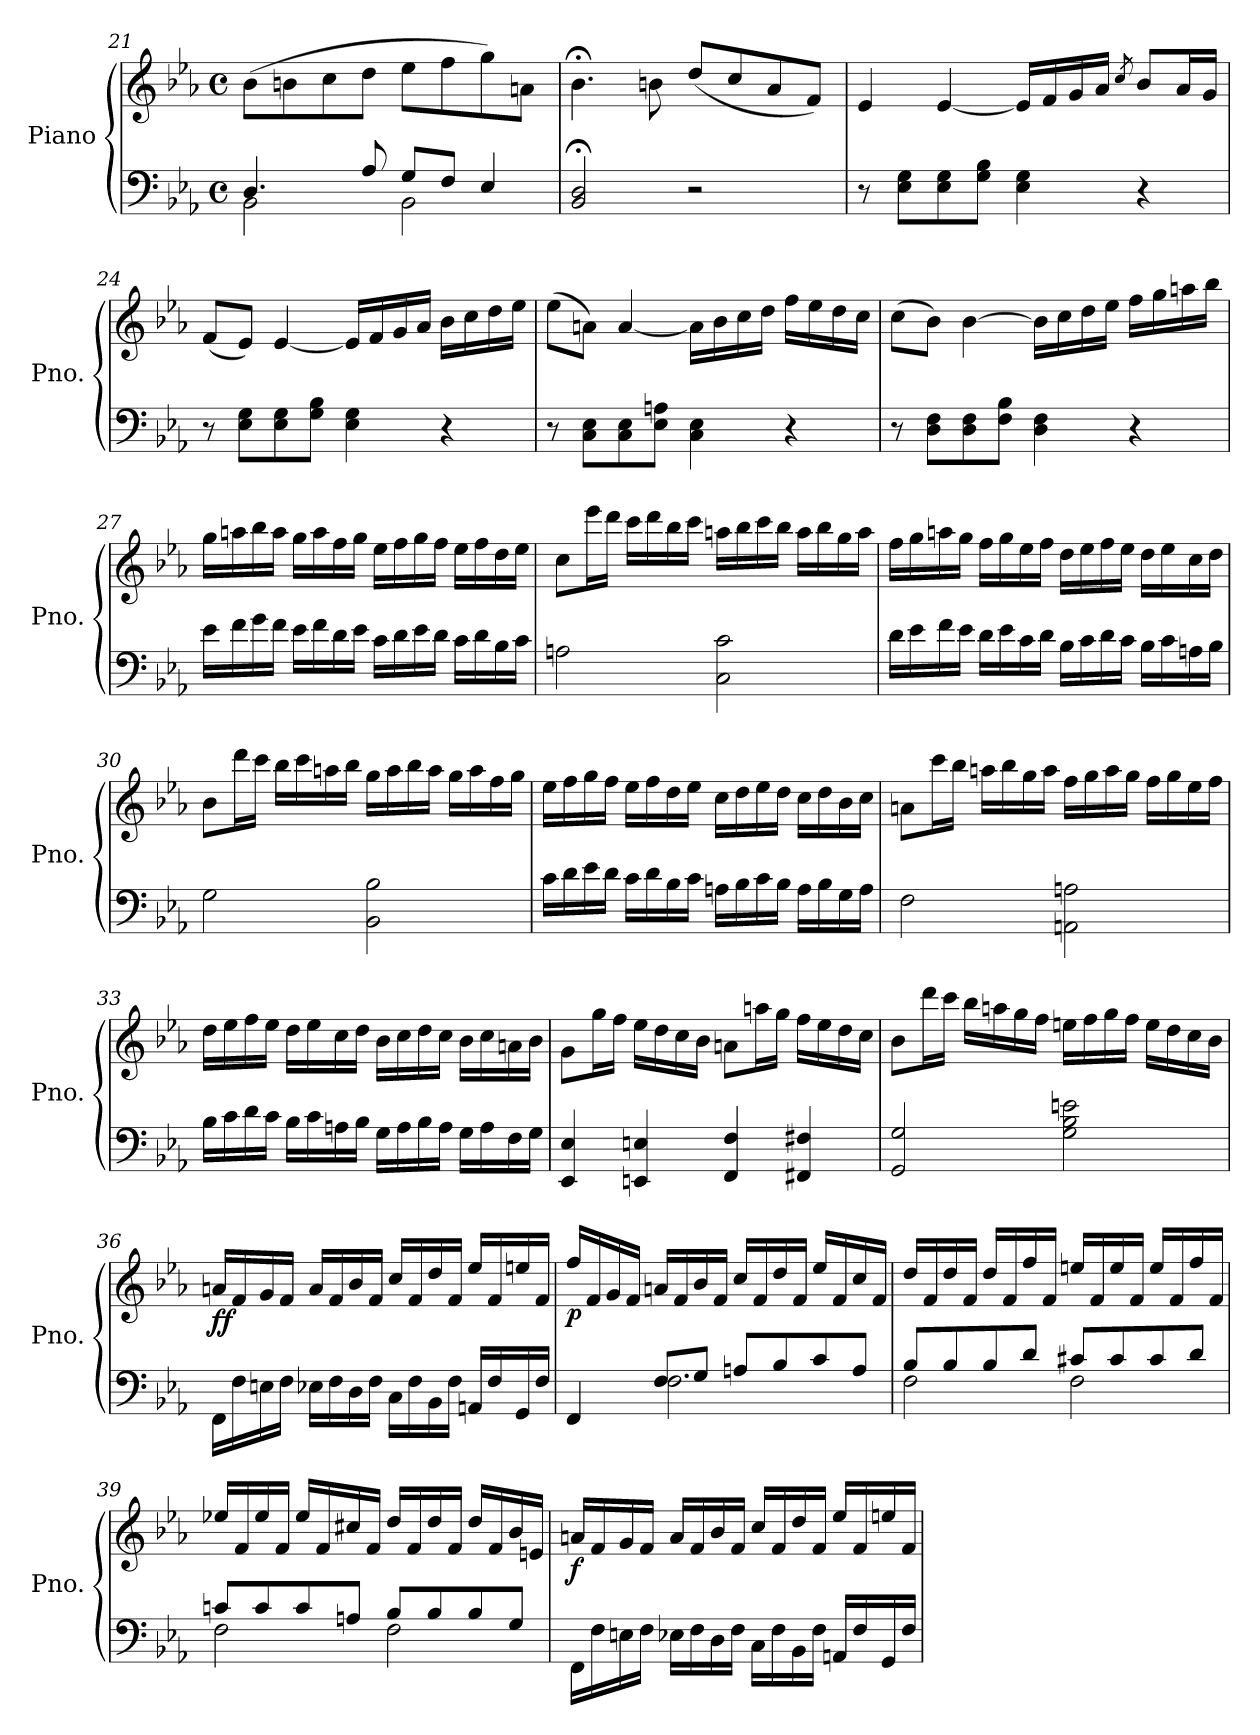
**kern	**kern	**dynam
*part1	*part1	*part1
*staff2	*staff1	*staff1/2
*I"Piano	*	*
*I'Pno.	*	*
*clefF4	*clefG2	*
*k[b-e-a-]	*k[b-e-a-]	*
*E-:	*E-:	*
*M4/4	*M4/4	*
*met(c)	*met(c)	*
=21	=21	=21
*^	*	*
4.D/	2BB-\	(8b-\L	.
.	.	8bn\	.
.	.	8cc\	.
8A-/	.	8dd\J	.
8G/L	2BB-\	8ee-\L	.
8F/J	.	8ff\	.
4E-/	.	8gg\)	.
.	.	8an\J	.
*v	*v	*	*
=22	=22	=22
2BB-/;< 2D/;<	4.b-;<\	.
.	8bn\	.
2r	(8dd/L	.
.	8cc/	.
.	8a-/	.
.	8f/J)	.
!!LO:LB:g=z
=23	=23	=23
8r	4e-/	.
8E-\ 8G\L	.	.
8E-\ 8G\	[4e-/	.
8G\ 8B-\J	.	.
4E-\ 4G\	16e-/LL]	.
.	16f/	.
.	16g/	.
.	16a-/JJ	.
.	8qcc/	.
4r	8b-/L	.
.	16a-/L	.
.	16g/JJ	.
!!LO:LB:g=z
=24	=24	=24
8r	(8f/L	.
8E-\ 8G\L	8e-/J)	.
8E-\ 8G\	[4e-/	.
8G\ 8B-\J	.	.
4E-\ 4G\	16e-/LL]	.
.	16f/	.
.	16g/	.
.	16a-/JJ	.
4r	16b-\LL	.
.	16cc\	.
.	16dd\	.
.	16ee-\JJ	.
=25	=25	=25
8r	(8ee-\L	.
8C\ 8E-\L	8an\J)	.
8C\ 8E-\	[4a/	.
8E-\ 8An\J	.	.
4C\ 4E-\	16a\LL]	.
.	16b-\	.
.	16cc\	.
.	16dd\JJ	.
4r	16ff\LL	.
.	16ee-\	.
.	16dd\	.
.	16cc\JJ	.
=26	=26	=26
8r	(8cc\L	.
8D\ 8F\L	8b-\J)	.
8D\ 8F\	[4b-\	.
8F\ 8B-\J	.	.
4D\ 4F\	16b-\LL]	.
.	16cc\	.
.	16dd\	.
.	16ee-\JJ	.
4r	16ff\LL	.
.	16gg\	.
.	16aan\	.
.	16bb-\JJ	.
!!LO:LB:g=z
=27	=27	=27
16e-\LL	16gg\LL	.
16f\	16aan\	.
16g\	16bb-\	.
16f\JJ	16aa\JJ	.
16e-\LL	16gg\LL	.
16f\	16aa\	.
16d\	16ff\	.
16e-\JJ	16gg\JJ	.
16c\LL	16ee-\LL	.
16d\	16ff\	.
16e-\	16gg\	.
16d\JJ	16ff\JJ	.
16c\LL	16ee-\LL	.
16d\	16ff\	.
16B-\	16dd\	.
16c\JJ	16ee-\JJ	.
=28	=28	=28
2An\	8cc\L	.
.	16eee-\L	.
.	16ddd\JJ	.
.	16ccc\LL	.
.	16ddd\	.
.	16bb-\	.
.	16ccc\JJ	.
2C\ 2c\	16aan\LL	.
.	16bb-\	.
.	16ccc\	.
.	16bb-\JJ	.
.	16aa\LL	.
.	16bb-\	.
.	16gg\	.
.	16aa\JJ	.
!!LO:PB:g=z
=29	=29	=29
16d\LL	16ff\LL	.
16e-\	16gg\	.
16f\	16aan\	.
16e-\JJ	16gg\JJ	.
16d\LL	16ff\LL	.
16e-\	16gg\	.
16c\	16ee-\	.
16d\JJ	16ff\JJ	.
16B-\LL	16dd\LL	.
16c\	16ee-\	.
16d\	16ff\	.
16c\JJ	16ee-\JJ	.
16B-\LL	16dd\LL	.
16c\	16ee-\	.
16An\	16cc\	.
16B-\JJ	16dd\JJ	.
=30	=30	=30
2G\	8b-\L	.
.	16ddd\L	.
.	16ccc\JJ	.
.	16bb-\LL	.
.	16ccc\	.
.	16aan\	.
.	16bb-\JJ	.
2BB-\ 2B-\	16gg\LL	.
.	16aa\	.
.	16bb-\	.
.	16aa\JJ	.
.	16gg\LL	.
.	16aa\	.
.	16ff\	.
.	16gg\JJ	.
!!LO:LB:g=z
=31	=31	=31
16c\LL	16ee-\LL	.
16d\	16ff\	.
16e-\	16gg\	.
16d\JJ	16ff\JJ	.
16c\LL	16ee-\LL	.
16d\	16ff\	.
16B-\	16dd\	.
16c\JJ	16ee-\JJ	.
16An\LL	16cc\LL	.
16B-\	16dd\	.
16c\	16ee-\	.
16B-\JJ	16dd\JJ	.
16A\LL	16cc\LL	.
16B-\	16dd\	.
16G\	16b-\	.
16A\JJ	16cc\JJ	.
!!LO:LB:g=z
=32	=32	=32
2F\	8an\L	.
.	16ccc\L	.
.	16bb-\JJ	.
.	16aan\LL	.
.	16bb-\	.
.	16gg\	.
.	16aa\JJ	.
2AAn\ 2An\	16ff\LL	.
.	16gg\	.
.	16aa\	.
.	16gg\JJ	.
.	16ff\LL	.
.	16gg\	.
.	16ee-\	.
.	16ff\JJ	.
=33	=33	=33
16B-\LL	16dd\LL	.
16c\	16ee-\	.
16d\	16ff\	.
16c\JJ	16ee-\JJ	.
16B-\LL	16dd\LL	.
16c\	16ee-\	.
16An\	16cc\	.
16B-\JJ	16dd\JJ	.
16G\LL	16b-\LL	.
16A\	16cc\	.
16B-\	16dd\	.
16A\JJ	16cc\JJ	.
16G\LL	16b-\LL	.
16A\	16cc\	.
16F\	16an\	.
16G\JJ	16b-\JJ	.
!!LO:LB:g=z
=34	=34	=34
4EE-/ 4E-/	8g\L	.
.	16gg\L	.
.	16ff\JJ	.
4EEn/ 4En/	16ee-\LL	.
.	16dd\	.
.	16cc\	.
.	16b-\JJ	.
4FF/ 4F/	8an\L	.
.	16aan\L	.
.	16gg\JJ	.
4FF#X/ 4F#X/	16ff\LL	.
.	16ee-\	.
.	16dd\	.
.	16cc\JJ	.
!!LO:LB:g=z
=35	=35	=35
2GG/ 2G/	8b-\L	.
.	16ddd\L	.
.	16ccc\JJ	.
.	16bb-\LL	.
.	16aan\	.
.	16gg\	.
.	16ff\JJ	.
2G\ 2B-\ 2en\	16een\LL	.
.	16ff\	.
.	16gg\	.
.	16ff\JJ	.
.	16ee\LL	.
.	16dd\	.
.	16cc\	.
.	16b-\JJ	.
=36	=36	=36
!	!	!LO:DY:b
16FF\LL	16an/LL	ff
16F\	16f/	.
16En\	16g/	.
16F\JJ	16f/JJ	.
16E-X\LL	16a/LL	.
16F\	16f/	.
16D\	16b-/	.
16F\JJ	16f/JJ	.
16C\LL	16cc/LL	.
16F\	16f/	.
16BB-\	16dd/	.
16F\JJ	16f/JJ	.
16AAn/LL	16ee-/LL	.
16F/	16f/	.
16GG/	16een/	.
16F/JJ	16f/JJ	.
!!LO:LB:g=z
=37	=37	=37
*^	*	*
!	!	!	!LO:DY:b
4FF/	4ryy	16ff/LL	p
.	.	16f/	.
.	.	16g/	.
.	.	16f/JJ	.
8F/L	2.F\	16an/LL	.
.	.	16f/	.
8G/J	.	16b-/	.
.	.	16f/JJ	.
8An/L	.	16cc/LL	.
.	.	16f/	.
8B-/	.	16dd/	.
.	.	16f/JJ	.
8c/	.	16ee-/LL	.
.	.	16f/	.
8A/J	.	16cc/	.
.	.	16f/JJ	.
!!LO:PB:g=z
=38	=38	=38	=38
8B-/L	2F\	16dd/LL	.
.	.	16f/	.
8B-/	.	16dd/	.
.	.	16f/JJ	.
8B-/	.	16dd/LL	.
.	.	16f/	.
8d/J	.	16ff/	.
.	.	16f/JJ	.
8c#X/L	2F\	16een/LL	.
.	.	16f/	.
8c#/	.	16ee/	.
.	.	16f/JJ	.
8c#/	.	16ee/LL	.
.	.	16f/	.
8d/J	.	16ff/	.
.	.	16f/JJ	.
=39	=39	=39	=39
8cn/L	2F\	16ee-X/LL	.
.	.	16f/	.
8c/	.	16ee-/	.
.	.	16f/JJ	.
8c/	.	16ee-/LL	.
.	.	16f/	.
8An/J	.	16cc#X/	.
.	.	16f/JJ	.
8B-/L	2F\	16dd/LL	.
.	.	16f/	.
8B-/	.	16dd/	.
.	.	16f/JJ	.
8B-/	.	16dd/LL	.
.	.	16f/	.
8G/J	.	16b-/	.
.	.	16en/JJ	.
*v	*v	*	*
!!LO:LB:g=z
=40	=40	=40
!	!	!LO:DY:b
16FF\LL	16an/LL	f
16F\	16f/	.
16En\	16g/	.
16F\JJ	16f/JJ	.
16E-X\LL	16a/LL	.
16F\	16f/	.
16D\	16b-/	.
16F\JJ	16f/JJ	.
16C\LL	16cc/LL	.
16F\	16f/	.
16BB-\	16dd/	.
16F\JJ	16f/JJ	.
16AAn/LL	16ee-/LL	.
16F/	16f/	.
16GG/	16een/	.
16F/JJ	16f/JJ	.
=	=	=
*-	*-	*-
